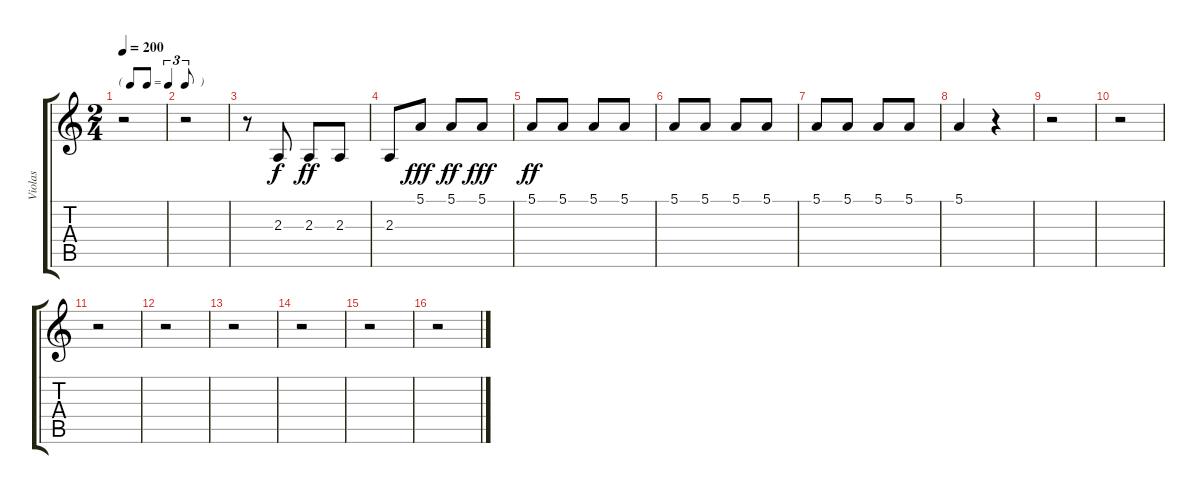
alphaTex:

\track ("Violas" "Violas") {instrument stringensemble1}
\staff {score tabs}
\tuning (E4 B3 G3 D3 A2 E2) {hide}
\ts (2 4)
\tf triplet8th
\tempo 200
\clef g2
\ks c
r.2{dy ff} |
r.2 |
r.8 2.3.8{dy f} 2.3.8{dy ff} 2.3.8 |
2.3.8 5.1.8{dy fff} 5.1.8{dy ff} 5.1.8{dy fff} |
5.1.8{dy ff} 5.1.8 5.1.8 5.1.8 |
5.1.8 5.1.8 5.1.8 5.1.8 |
5.1.8 5.1.8 5.1.8 5.1.8 |
5.1.4 r.4 |
r.2 |
r.2 |
r.2 |
r.2 |
r.2 |
r.2 |
r.2 |
r.2
